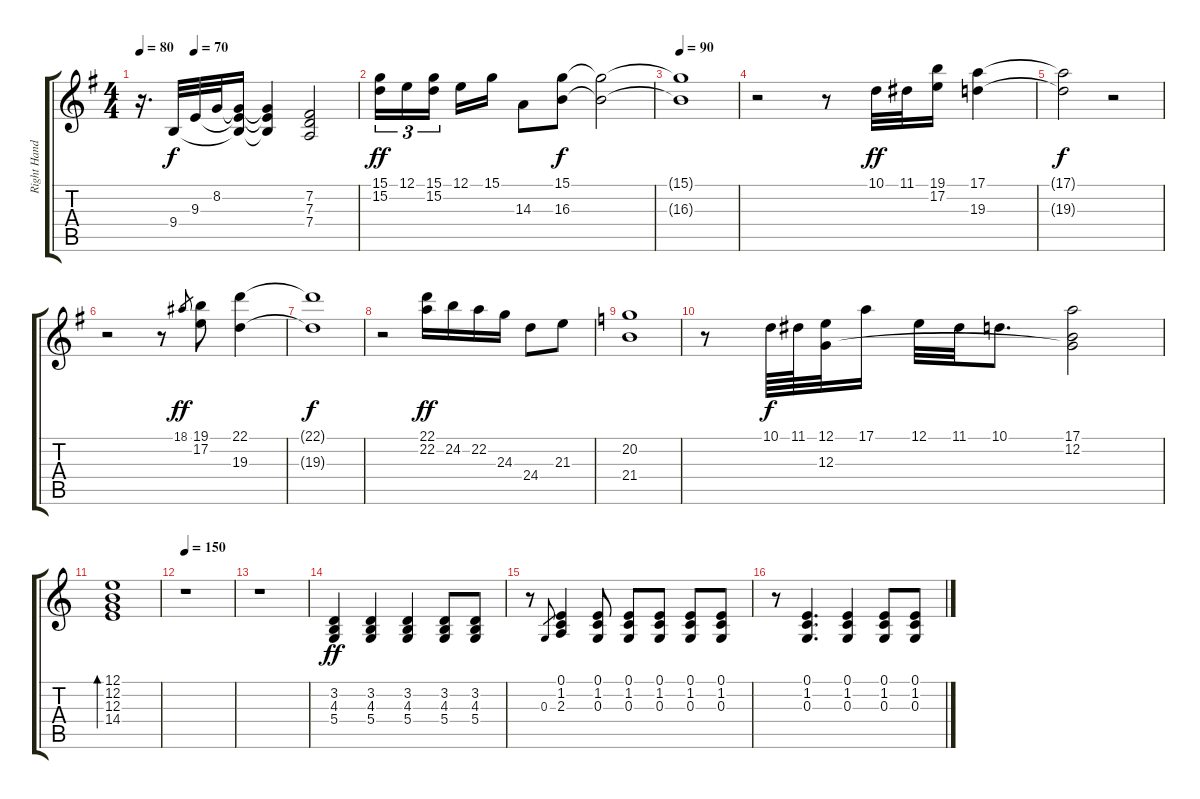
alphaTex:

\track ("Right Hand" "Right Hand") {instrument brightacousticpiano}
\staff {score tabs}
\tuning (E4 B3 G3 D3 A2 E2) {hide}
\ts (4 4)
\tempo 80
\tempo (70 0.25)
\clef g2
\ks g
r.16{d dy f} 9.4.32 9.3.32 8.2.32 (8.2{t} 9.3{t} 9.4{t}).16 (8.2{t} 9.3{t} 9.4{t}).4 (7.2 7.3 7.4).2 |
(15.1 15.2).16{tu (3 2) dy ff} 12.1.16{tu (3 2)} (15.1 15.2).16{tu (3 2) beam splitsecondary} 12.1.16 15.1.16 14.3.8 (15.1 16.3).8{dy f} (15.1{t} 16.3{t}).2 |
\tempo 90
(15.1{t} 16.3{t}).1 |
r.2 r.8 10.1.32{dy ff} 11.1.32 (19.1 17.2).16 (17.1 19.3).4 |
(17.1{t} 19.3{t}).2{dy f} r.2 |
r.2 r.8 18.1.8{gr dy ff} (19.1 17.2).8 (22.1 19.3).4 |
(22.1{t} 19.3{t}).1{dy f} |
r.2 (22.1 22.2).16{dy ff} 24.2.16 22.2.16 24.3.16 24.4.8 21.3.8 |
\ks c
(20.2 21.4).1 |
r.8 10.1.64{dy f} 11.1.64 (12.1 12.3).32 17.1.16 12.1.32 11.1.32 10.1.8{d} (17.1 12.2 12.3{t}).2 |
(12.1 12.2 12.3 14.4).1{bd 480} |
\tempo 150
r.1 |
r.1 |
(3.2 4.3 5.4).4{dy ff} (3.2 4.3 5.4).4 (3.2 4.3 5.4).4 (3.2 4.3 5.4).8 (3.2 4.3 5.4).8 |
r.8 0.3.8{gr} (0.1 1.2 2.3).4 (0.1 1.2 0.3).8 (0.1 1.2 0.3).8 (0.1 1.2 0.3).8 (0.1 1.2 0.3).8 (0.1 1.2 0.3).8 |
r.8 (0.1 1.2 0.3).4{d} (0.1 1.2 0.3).4 (0.1 1.2 0.3).8 (0.1 1.2 0.3).8
